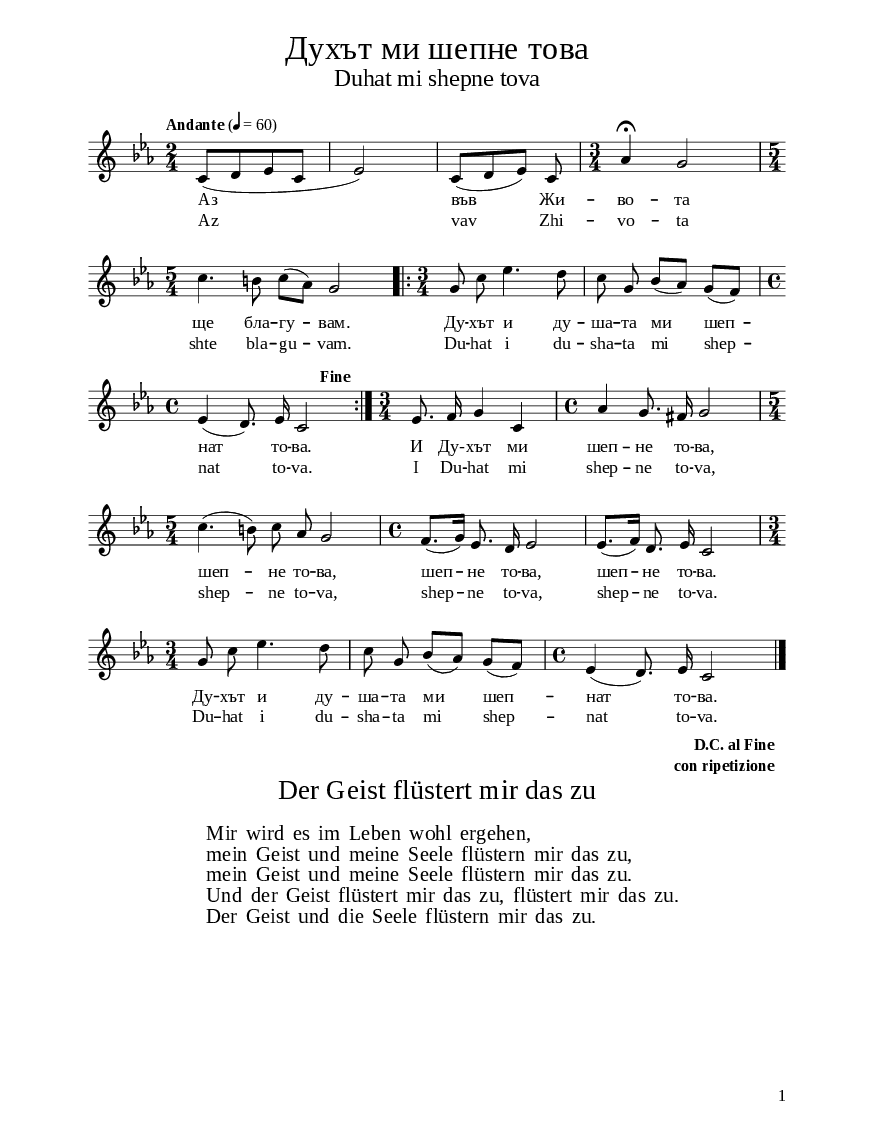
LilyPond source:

\version "2.24.1"

% include paper part and global functions
\include "include/globals.ily"

\bookpart {
  \label #'ref101_2
  \tocItem \markup "Духът ми шепне това – Duhat mi shepne tova"
  \include "include/bookpart-paper.ily"
  \score {
    \include "include/score-layout.ily"


    \new Voice \absolute{
      \clef treble
      \key c \minor
      \time 2/4
      \tempoFunc "Andante" 4 "60"
      \autoBeamOff

      c'8 ( [ d'8 es'8 c'8 ] | es'2 ) | c'8 ( [ d'8 es'8] ) c'8 | \time 3/4  | as'4 ^\fermata g'2 | \time 5/4 \break

      c''4. b'8 c''8 ( [ as'8 ) ] g'2 | \repeat volta 2 {
        \time 3/4 g'8 c''8 es''4. d''8 | c''8 g'8 bes'8 ( [ as'8 ) ] g'8 ( [ f'8 ) ] | \time 4/4 \break

        es'4 ( d'8. ) es'16 \tempo "      Fine" c'2
      } \time 3/4 | es'8. f'16 g'4 c'4 | \time 4/4 | as'4 g'8. fis'16 g'2 | \time 5/4 \break

      c''4. ( b'8 ) c''8 as'8 g'2 | \time 4/4 | f'8. ( [ g'16 ) ] es'8. d'16 es'2 | es'8. ( [ f'16 ) ] d'8. es'16 c'2 | \time 3/4 \break

      g'8 c''8 es''4. d''8 | c''8 g'8 bes'8 ( [ as'8 ) ] g'8 ( [ f'8 ) ] | \time 4/4 | es'4 ( d'8. ) es'16 c'2  \bar "|."

    }

    \addlyrics {
      Аз     във   Жи --
      во -- та ще бла -- гу -- вам. Ду
      -- хът и ду -- ша -- та ми  шеп
      -- нат  то -- ва. И "Ду-" -- хът
      ми шеп -- не то -- ва, шеп -- не
      то -- ва, шеп -- не то -- ва,
      шеп -- не то -- ва. Ду -- хът и
      ду -- ша -- та ми  шеп -- нат
      то -- ва.}
      \addlyrics {
        Az     vav   Zhi --
        vo -- ta shte bla -- gu -- vam. Du
        -- hat i du -- sha -- ta mi  shep
        -- nat  to -- va. I Du -- hat
        mi shep -- ne to -- va, shep -- ne
        to -- va, shep -- ne to -- va,
        shep -- ne to -- va. Du -- hat i
        du -- sha -- ta mi  shep -- nat
        to -- va.}


        \header {
          title = \titleFunc "Духът ми шепне това" "Duhat mi shepne tova"
        }

        \midi{}

      } % score

      \markup \dc-two "D.C. al Fine" "con ripetizione"
      

      % include foreign translation(s) of the song
    
      \version "2.24.1"

\markup \fill-line { \fontsize #deTitleFontSize "Der Geist flüstert mir das zu" }
\markup \null
\markup \null
\markup \fontsize #deCoupletFontSize {
  \hspace #10
  \override #`(baseline-skip . ,deCoupletBaselineSkip)

  \column {
   

\line { " " Mir wird es im Leben wohl ergehen, }

\line { " " mein Geist und meine Seele flüstern mir das zu, }
\line { " " mein Geist und meine Seele flüstern mir das zu. }

\line { " " Und der Geist flüstert mir das zu, flüstert mir das zu.}

\line { " " Der Geist und die Seele flüstern mir das zu.}

  }
}


    } % bookpart
